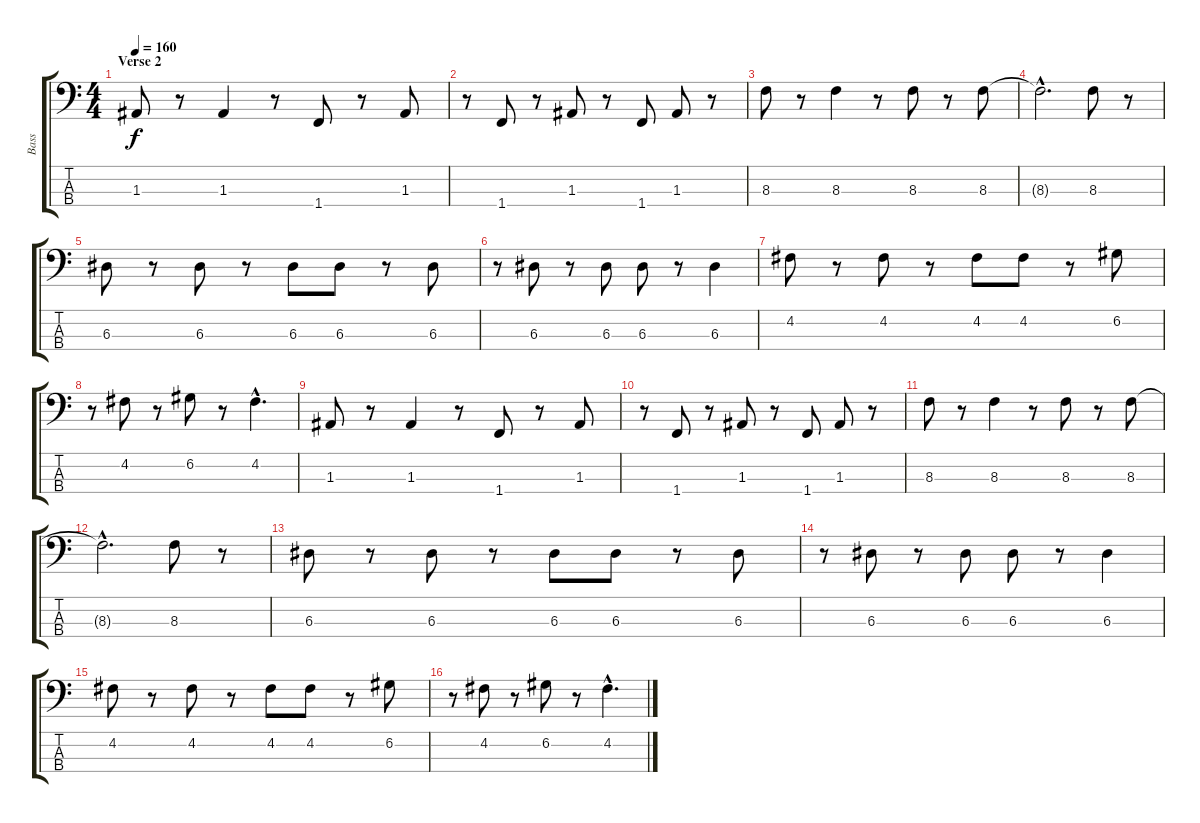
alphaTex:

\track ("Bass" "Bass") {instrument electricbassfinger}
\staff {score tabs}
\tuning (G2 D2 A1 E1) {hide}
\ts (4 4)
\section ("" "Verse 2")
\tempo 160
\clef f4
\ks c
1.3.8{dy f} r.8 1.3.4 r.8 1.4.8 r.8 1.3.8 |
r.8 1.4.8 r.8 1.3.8 r.8 1.4.8 1.3.8 r.8 |
8.3.8 r.8 8.3.4 r.8 8.3.8 r.8 8.3.8 |
8.3{hac t}.2{d} 8.3.8 r.8 |
6.3.8 r.8 6.3.8 r.8 6.3.8 6.3.8 r.8 6.3.8 |
r.8 6.3.8 r.8 6.3.8 6.3.8 r.8 6.3.4 |
4.2.8 r.8 4.2.8 r.8 4.2.8 4.2.8 r.8 6.2.8 |
r.8 4.2.8 r.8 6.2.8 r.8 4.2{hac}.4{d} |
1.3.8 r.8 1.3.4 r.8 1.4.8 r.8 1.3.8 |
r.8 1.4.8 r.8 1.3.8 r.8 1.4.8 1.3.8 r.8 |
8.3.8 r.8 8.3.4 r.8 8.3.8 r.8 8.3.8 |
8.3{hac t}.2{d} 8.3.8 r.8 |
6.3.8 r.8 6.3.8 r.8 6.3.8 6.3.8 r.8 6.3.8 |
r.8 6.3.8 r.8 6.3.8 6.3.8 r.8 6.3.4 |
4.2.8 r.8 4.2.8 r.8 4.2.8 4.2.8 r.8 6.2.8 |
r.8 4.2.8 r.8 6.2.8 r.8 4.2{hac}.4{d}
